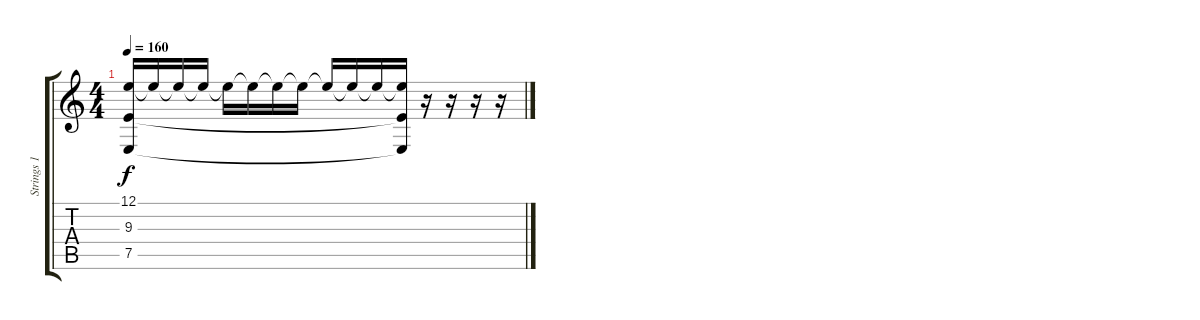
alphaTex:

\track ("Strings 1" "Strings 1") {instrument stringensemble1}
\staff {score tabs}
\tuning (E4 B3 G3 D3 A2 E2) {hide}
\ts (4 4)
\tempo 160
\clef g2
\ks c
(12.1 9.3 7.5).16{dy f} 12.1{t}.16 12.1{t}.16 12.1{t}.16 12.1{t}.16 12.1{t}.16 12.1{t}.16 12.1{t}.16 12.1{t}.16 12.1{t}.16 12.1{t}.16 (12.1{t} 9.3{t} 7.5{t}).16 r.16 r.16 r.16 r.16
